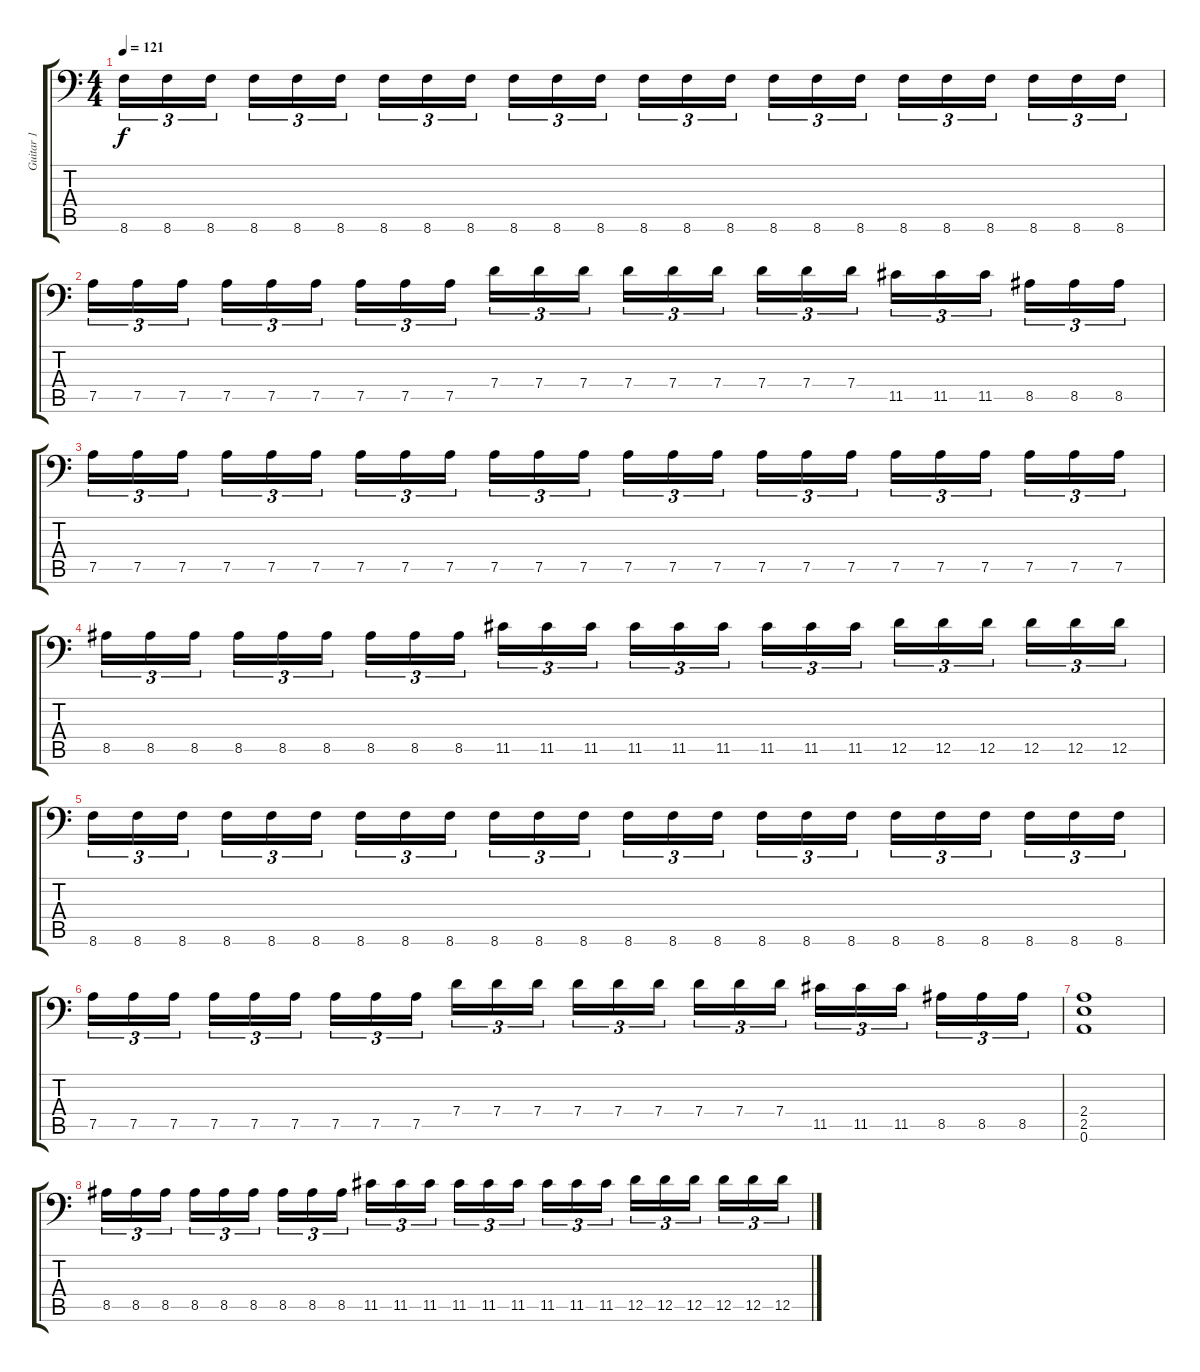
\track ("Guitar 1" "Guitar 1") {instrument distortionguitar}
\staff {score tabs}
\tuning (A3 E3 C3 G2 D2 A1) {hide}
\ts (4 4)
\tempo 121
\clef f4
\ks c
8.6.16{tu (3 2) dy f} 8.6.16{tu (3 2)} 8.6.16{tu (3 2) beam splitsecondary} 8.6.16{tu (3 2)} 8.6.16{tu (3 2)} 8.6.16{tu (3 2)} 8.6.16{tu (3 2)} 8.6.16{tu (3 2)} 8.6.16{tu (3 2) beam splitsecondary} 8.6.16{tu (3 2)} 8.6.16{tu (3 2)} 8.6.16{tu (3 2)} 8.6.16{tu (3 2)} 8.6.16{tu (3 2)} 8.6.16{tu (3 2) beam splitsecondary} 8.6.16{tu (3 2)} 8.6.16{tu (3 2)} 8.6.16{tu (3 2)} 8.6.16{tu (3 2)} 8.6.16{tu (3 2)} 8.6.16{tu (3 2) beam splitsecondary} 8.6.16{tu (3 2)} 8.6.16{tu (3 2)} 8.6.16{tu (3 2)} |
7.5.16{tu (3 2)} 7.5.16{tu (3 2)} 7.5.16{tu (3 2) beam splitsecondary} 7.5.16{tu (3 2)} 7.5.16{tu (3 2)} 7.5.16{tu (3 2)} 7.5.16{tu (3 2)} 7.5.16{tu (3 2)} 7.5.16{tu (3 2) beam splitsecondary} 7.4.16{tu (3 2)} 7.4.16{tu (3 2)} 7.4.16{tu (3 2)} 7.4.16{tu (3 2)} 7.4.16{tu (3 2)} 7.4.16{tu (3 2) beam splitsecondary} 7.4.16{tu (3 2)} 7.4.16{tu (3 2)} 7.4.16{tu (3 2)} 11.5.16{tu (3 2)} 11.5.16{tu (3 2)} 11.5.16{tu (3 2) beam splitsecondary} 8.5.16{tu (3 2)} 8.5.16{tu (3 2)} 8.5.16{tu (3 2)} |
7.5.16{tu (3 2)} 7.5.16{tu (3 2)} 7.5.16{tu (3 2) beam splitsecondary} 7.5.16{tu (3 2)} 7.5.16{tu (3 2)} 7.5.16{tu (3 2)} 7.5.16{tu (3 2)} 7.5.16{tu (3 2)} 7.5.16{tu (3 2) beam splitsecondary} 7.5.16{tu (3 2)} 7.5.16{tu (3 2)} 7.5.16{tu (3 2)} 7.5.16{tu (3 2)} 7.5.16{tu (3 2)} 7.5.16{tu (3 2) beam splitsecondary} 7.5.16{tu (3 2)} 7.5.16{tu (3 2)} 7.5.16{tu (3 2)} 7.5.16{tu (3 2)} 7.5.16{tu (3 2)} 7.5.16{tu (3 2) beam splitsecondary} 7.5.16{tu (3 2)} 7.5.16{tu (3 2)} 7.5.16{tu (3 2)} |
8.5.16{tu (3 2)} 8.5.16{tu (3 2)} 8.5.16{tu (3 2) beam splitsecondary} 8.5.16{tu (3 2)} 8.5.16{tu (3 2)} 8.5.16{tu (3 2)} 8.5.16{tu (3 2)} 8.5.16{tu (3 2)} 8.5.16{tu (3 2) beam splitsecondary} 11.5.16{tu (3 2)} 11.5.16{tu (3 2)} 11.5.16{tu (3 2)} 11.5.16{tu (3 2)} 11.5.16{tu (3 2)} 11.5.16{tu (3 2) beam splitsecondary} 11.5.16{tu (3 2)} 11.5.16{tu (3 2)} 11.5.16{tu (3 2)} 12.5.16{tu (3 2)} 12.5.16{tu (3 2)} 12.5.16{tu (3 2) beam splitsecondary} 12.5.16{tu (3 2)} 12.5.16{tu (3 2)} 12.5.16{tu (3 2)} |
8.6.16{tu (3 2)} 8.6.16{tu (3 2)} 8.6.16{tu (3 2) beam splitsecondary} 8.6.16{tu (3 2)} 8.6.16{tu (3 2)} 8.6.16{tu (3 2)} 8.6.16{tu (3 2)} 8.6.16{tu (3 2)} 8.6.16{tu (3 2) beam splitsecondary} 8.6.16{tu (3 2)} 8.6.16{tu (3 2)} 8.6.16{tu (3 2)} 8.6.16{tu (3 2)} 8.6.16{tu (3 2)} 8.6.16{tu (3 2) beam splitsecondary} 8.6.16{tu (3 2)} 8.6.16{tu (3 2)} 8.6.16{tu (3 2)} 8.6.16{tu (3 2)} 8.6.16{tu (3 2)} 8.6.16{tu (3 2) beam splitsecondary} 8.6.16{tu (3 2)} 8.6.16{tu (3 2)} 8.6.16{tu (3 2)} |
7.5.16{tu (3 2)} 7.5.16{tu (3 2)} 7.5.16{tu (3 2) beam splitsecondary} 7.5.16{tu (3 2)} 7.5.16{tu (3 2)} 7.5.16{tu (3 2)} 7.5.16{tu (3 2)} 7.5.16{tu (3 2)} 7.5.16{tu (3 2) beam splitsecondary} 7.4.16{tu (3 2)} 7.4.16{tu (3 2)} 7.4.16{tu (3 2)} 7.4.16{tu (3 2)} 7.4.16{tu (3 2)} 7.4.16{tu (3 2) beam splitsecondary} 7.4.16{tu (3 2)} 7.4.16{tu (3 2)} 7.4.16{tu (3 2)} 11.5.16{tu (3 2)} 11.5.16{tu (3 2)} 11.5.16{tu (3 2) beam splitsecondary} 8.5.16{tu (3 2)} 8.5.16{tu (3 2)} 8.5.16{tu (3 2)} |
(2.4 2.5 0.6).1 |
8.5.16{tu (3 2)} 8.5.16{tu (3 2)} 8.5.16{tu (3 2) beam splitsecondary} 8.5.16{tu (3 2)} 8.5.16{tu (3 2)} 8.5.16{tu (3 2)} 8.5.16{tu (3 2)} 8.5.16{tu (3 2)} 8.5.16{tu (3 2) beam splitsecondary} 11.5.16{tu (3 2)} 11.5.16{tu (3 2)} 11.5.16{tu (3 2)} 11.5.16{tu (3 2)} 11.5.16{tu (3 2)} 11.5.16{tu (3 2) beam splitsecondary} 11.5.16{tu (3 2)} 11.5.16{tu (3 2)} 11.5.16{tu (3 2)} 12.5.16{tu (3 2)} 12.5.16{tu (3 2)} 12.5.16{tu (3 2) beam splitsecondary} 12.5.16{tu (3 2)} 12.5.16{tu (3 2)} 12.5.16{tu (3 2)}
